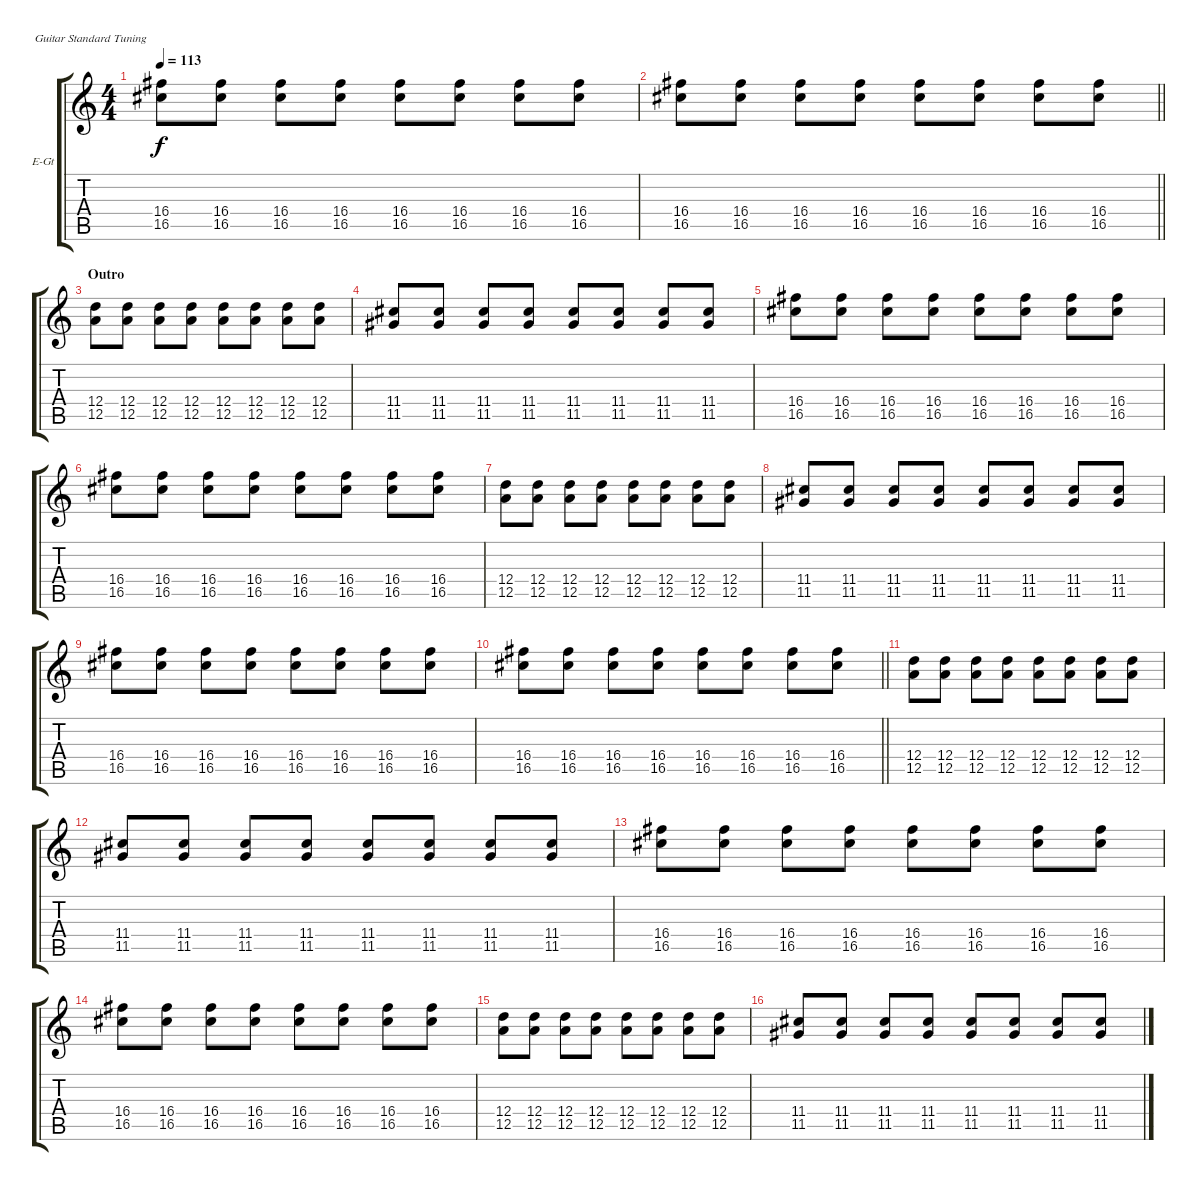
\bracketExtendMode groupsimilarinstruments
\firstSystemTrackNameOrientation horizontal
\otherSystemsTrackNameOrientation horizontal
\track ("Rhythm" "E-Gt") {instrument overdrivenguitar}
\staff {score tabs}
\tuning (E4 B3 G3 D3 A2 E2)
\ts (4 4)
\tempo 113
\clef g2
\ks c
(16.4 16.5).8{dy f} (16.4 16.5).8 (16.4 16.5).8 (16.4 16.5).8 (16.4 16.5).8 (16.4 16.5).8 (16.4 16.5).8 (16.4 16.5).8 |
\barLineRight lightlight
(16.4 16.5).8 (16.4 16.5).8 (16.4 16.5).8 (16.4 16.5).8 (16.4 16.5).8 (16.4 16.5).8 (16.4 16.5).8 (16.4 16.5).8 |
\section ("" "Outro")
(12.4 12.5).8 (12.4 12.5).8 (12.4 12.5).8 (12.4 12.5).8 (12.4 12.5).8 (12.4 12.5).8 (12.4 12.5).8 (12.4 12.5).8 |
(11.4 11.5).8 (11.4 11.5).8 (11.4 11.5).8 (11.4 11.5).8 (11.4 11.5).8 (11.4 11.5).8 (11.4 11.5).8 (11.4 11.5).8 |
(16.4 16.5).8 (16.4 16.5).8 (16.4 16.5).8 (16.4 16.5).8 (16.4 16.5).8 (16.4 16.5).8 (16.4 16.5).8 (16.4 16.5).8 |
(16.4 16.5).8 (16.4 16.5).8 (16.4 16.5).8 (16.4 16.5).8 (16.4 16.5).8 (16.4 16.5).8 (16.4 16.5).8 (16.4 16.5).8 |
(12.4 12.5).8 (12.4 12.5).8 (12.4 12.5).8 (12.4 12.5).8 (12.4 12.5).8 (12.4 12.5).8 (12.4 12.5).8 (12.4 12.5).8 |
(11.4 11.5).8 (11.4 11.5).8 (11.4 11.5).8 (11.4 11.5).8 (11.4 11.5).8 (11.4 11.5).8 (11.4 11.5).8 (11.4 11.5).8 |
(16.4 16.5).8 (16.4 16.5).8 (16.4 16.5).8 (16.4 16.5).8 (16.4 16.5).8 (16.4 16.5).8 (16.4 16.5).8 (16.4 16.5).8 |
\barLineRight lightlight
(16.4 16.5).8 (16.4 16.5).8 (16.4 16.5).8 (16.4 16.5).8 (16.4 16.5).8 (16.4 16.5).8 (16.4 16.5).8 (16.4 16.5).8 |
(12.4 12.5).8 (12.4 12.5).8 (12.4 12.5).8 (12.4 12.5).8 (12.4 12.5).8 (12.4 12.5).8 (12.4 12.5).8 (12.4 12.5).8 |
(11.4 11.5).8 (11.4 11.5).8 (11.4 11.5).8 (11.4 11.5).8 (11.4 11.5).8 (11.4 11.5).8 (11.4 11.5).8 (11.4 11.5).8 |
(16.4 16.5).8 (16.4 16.5).8 (16.4 16.5).8 (16.4 16.5).8 (16.4 16.5).8 (16.4 16.5).8 (16.4 16.5).8 (16.4 16.5).8 |
(16.4 16.5).8 (16.4 16.5).8 (16.4 16.5).8 (16.4 16.5).8 (16.4 16.5).8 (16.4 16.5).8 (16.4 16.5).8 (16.4 16.5).8 |
(12.4 12.5).8 (12.4 12.5).8 (12.4 12.5).8 (12.4 12.5).8 (12.4 12.5).8 (12.4 12.5).8 (12.4 12.5).8 (12.4 12.5).8 |
(11.4 11.5).8 (11.4 11.5).8 (11.4 11.5).8 (11.4 11.5).8 (11.4 11.5).8 (11.4 11.5).8 (11.4 11.5).8 (11.4 11.5).8
